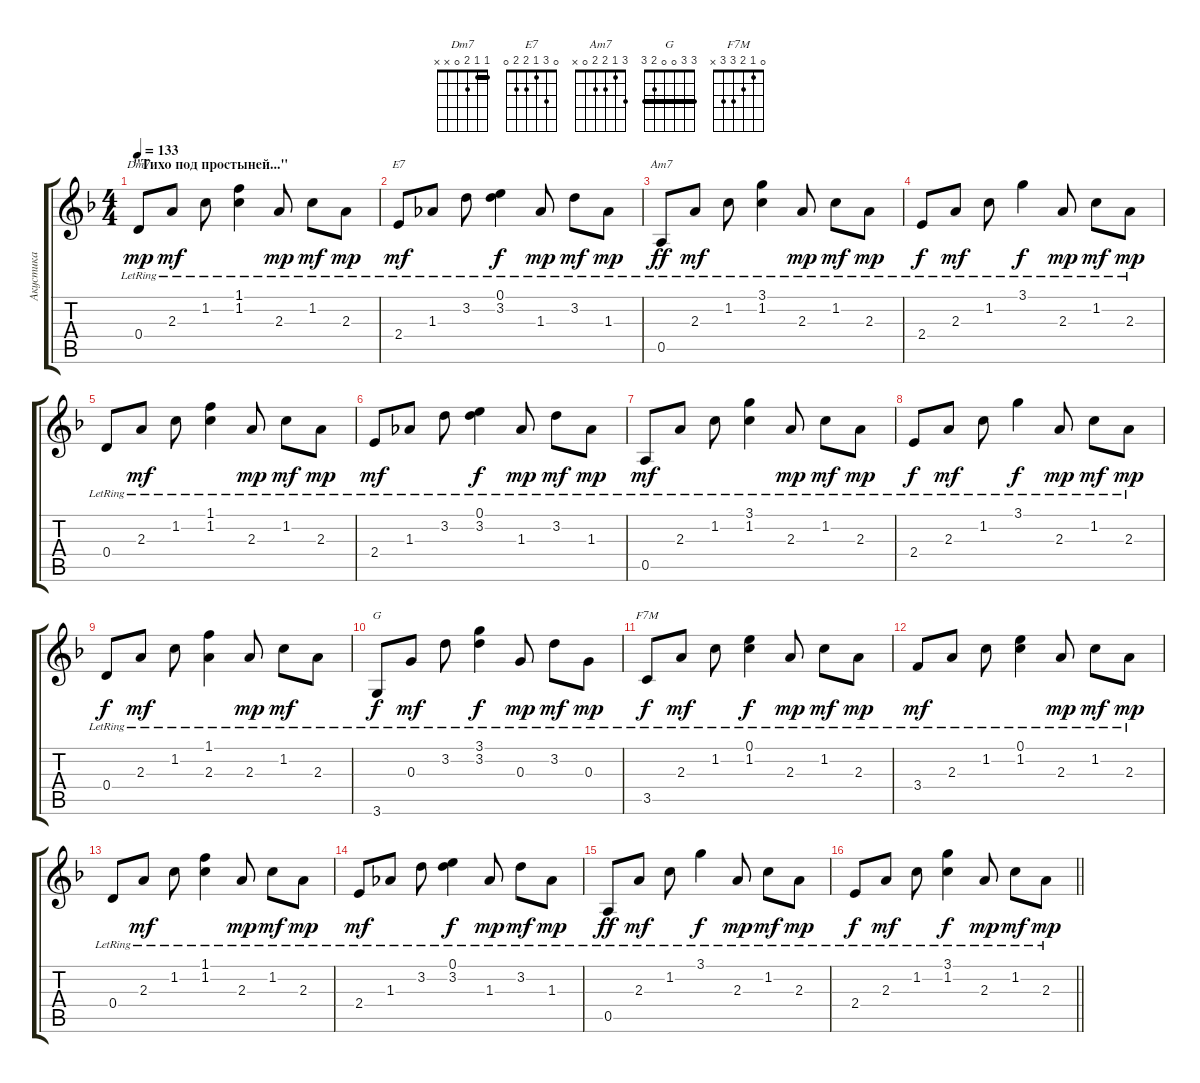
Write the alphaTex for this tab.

\track ("Акустика" "Акустика") {instrument acousticguitarsteel}
\staff {score tabs}
\tuning (E4 B3 G3 D3 A2 E2) {hide}
\chord ("Dm7" 1 1 2 0 x x) {barre 1}
\chord ("E7" 0 3 1 2 2 0)
\chord ("Am7" 3 1 2 2 0 x)
\chord ("G" 3 3 0 0 2 3) {barre 3}
\chord ("F7M" 0 1 2 3 3 x)
\ts (4 4)
\section ("" "\"Тихо под простыней...\"")
\tempo 133
\clef g2
\ks dminor
0.4{lr}.8{ch "Dm7" dy mp} 2.3{lr}.8{dy mf} 1.2{lr}.8 (1.1{lr} 1.2{lr}).4 2.3{lr}.8{dy mp} 1.2{lr}.8{dy mf} 2.3{lr}.8{dy mp} |
2.4{lr}.8{ch "E7" dy mf} 1.3{lr}.8 3.2{lr}.8 (0.1{lr} 3.2{lr}).4{dy f} 1.3{lr}.8{dy mp} 3.2{lr}.8{dy mf} 1.3{lr}.8{dy mp} |
0.5{lr}.8{ch "Am7" dy ff} 2.3{lr}.8{dy mf} 1.2{lr}.8 (3.1{lr} 1.2{lr}).4 2.3{lr}.8{dy mp} 1.2{lr}.8{dy mf} 2.3{lr}.8{dy mp} |
2.4{lr}.8{dy f} 2.3{lr}.8{dy mf} 1.2{lr}.8 3.1{lr}.4{dy f} 2.3{lr}.8{dy mp} 1.2{lr}.8{dy mf} 2.3{lr}.8{dy mp} |
0.4{lr}.8 2.3{lr}.8{dy mf} 1.2{lr}.8 (1.1{lr} 1.2{lr}).4 2.3{lr}.8{dy mp} 1.2{lr}.8{dy mf} 2.3{lr}.8{dy mp} |
2.4{lr}.8{dy mf} 1.3{lr}.8 3.2{lr}.8 (0.1{lr} 3.2{lr}).4{dy f} 1.3{lr}.8{dy mp} 3.2{lr}.8{dy mf} 1.3{lr}.8{dy mp} |
0.5{lr}.8{dy mf} 2.3{lr}.8 1.2{lr}.8 (3.1{lr} 1.2{lr}).4 2.3{lr}.8{dy mp} 1.2{lr}.8{dy mf} 2.3{lr}.8{dy mp} |
2.4{lr}.8{dy f} 2.3{lr}.8{dy mf} 1.2{lr}.8 3.1{lr}.4{dy f} 2.3{lr}.8{dy mp} 1.2{lr}.8{dy mf} 2.3{lr}.8{dy mp} |
0.4{lr}.8{dy f} 2.3{lr}.8{dy mf} 1.2{lr}.8 (1.1{lr} 2.3{lr}).4 2.3{lr}.8{dy mp} 1.2{lr}.8{dy mf} 2.3{lr}.8 |
3.6{lr}.8{ch "G" dy f} 0.3{lr}.8{dy mf} 3.2{lr}.8 (3.1{lr} 3.2).4{dy f} 0.3{lr}.8{dy mp} 3.2{lr}.8{dy mf} 0.3{lr}.8{dy mp} |
3.5{lr}.8{ch "F7M" dy f} 2.3{lr}.8{dy mf} 1.2{lr}.8 (0.1{lr} 1.2{lr}).4{dy f} 2.3{lr}.8{dy mp} 1.2{lr}.8{dy mf} 2.3{lr}.8{dy mp} |
3.4{lr}.8{dy mf} 2.3{lr}.8 1.2{lr}.8 (0.1{lr} 1.2{lr}).4 2.3{lr}.8{dy mp} 1.2{lr}.8{dy mf} 2.3{lr}.8{dy mp} |
0.4{lr}.8 2.3{lr}.8{dy mf} 1.2{lr}.8 (1.1{lr} 1.2{lr}).4 2.3{lr}.8{dy mp} 1.2{lr}.8{dy mf} 2.3{lr}.8{dy mp} |
2.4{lr}.8{dy mf} 1.3{lr}.8 3.2{lr}.8 (0.1{lr} 3.2{lr}).4{dy f} 1.3{lr}.8{dy mp} 3.2{lr}.8{dy mf} 1.3{lr}.8{dy mp} |
0.5{lr}.8{dy ff} 2.3{lr}.8{dy mf} 1.2{lr}.8 3.1{lr}.4{dy f} 2.3{lr}.8{dy mp} 1.2{lr}.8{dy mf} 2.3{lr}.8{dy mp} |
\barLineRight lightlight
2.4{lr}.8{dy f} 2.3{lr}.8{dy mf} 1.2{lr}.8 (3.1{lr} 1.2{lr}).4{dy f} 2.3{lr}.8{dy mp} 1.2{lr}.8{dy mf} 2.3{lr}.8{dy mp}
